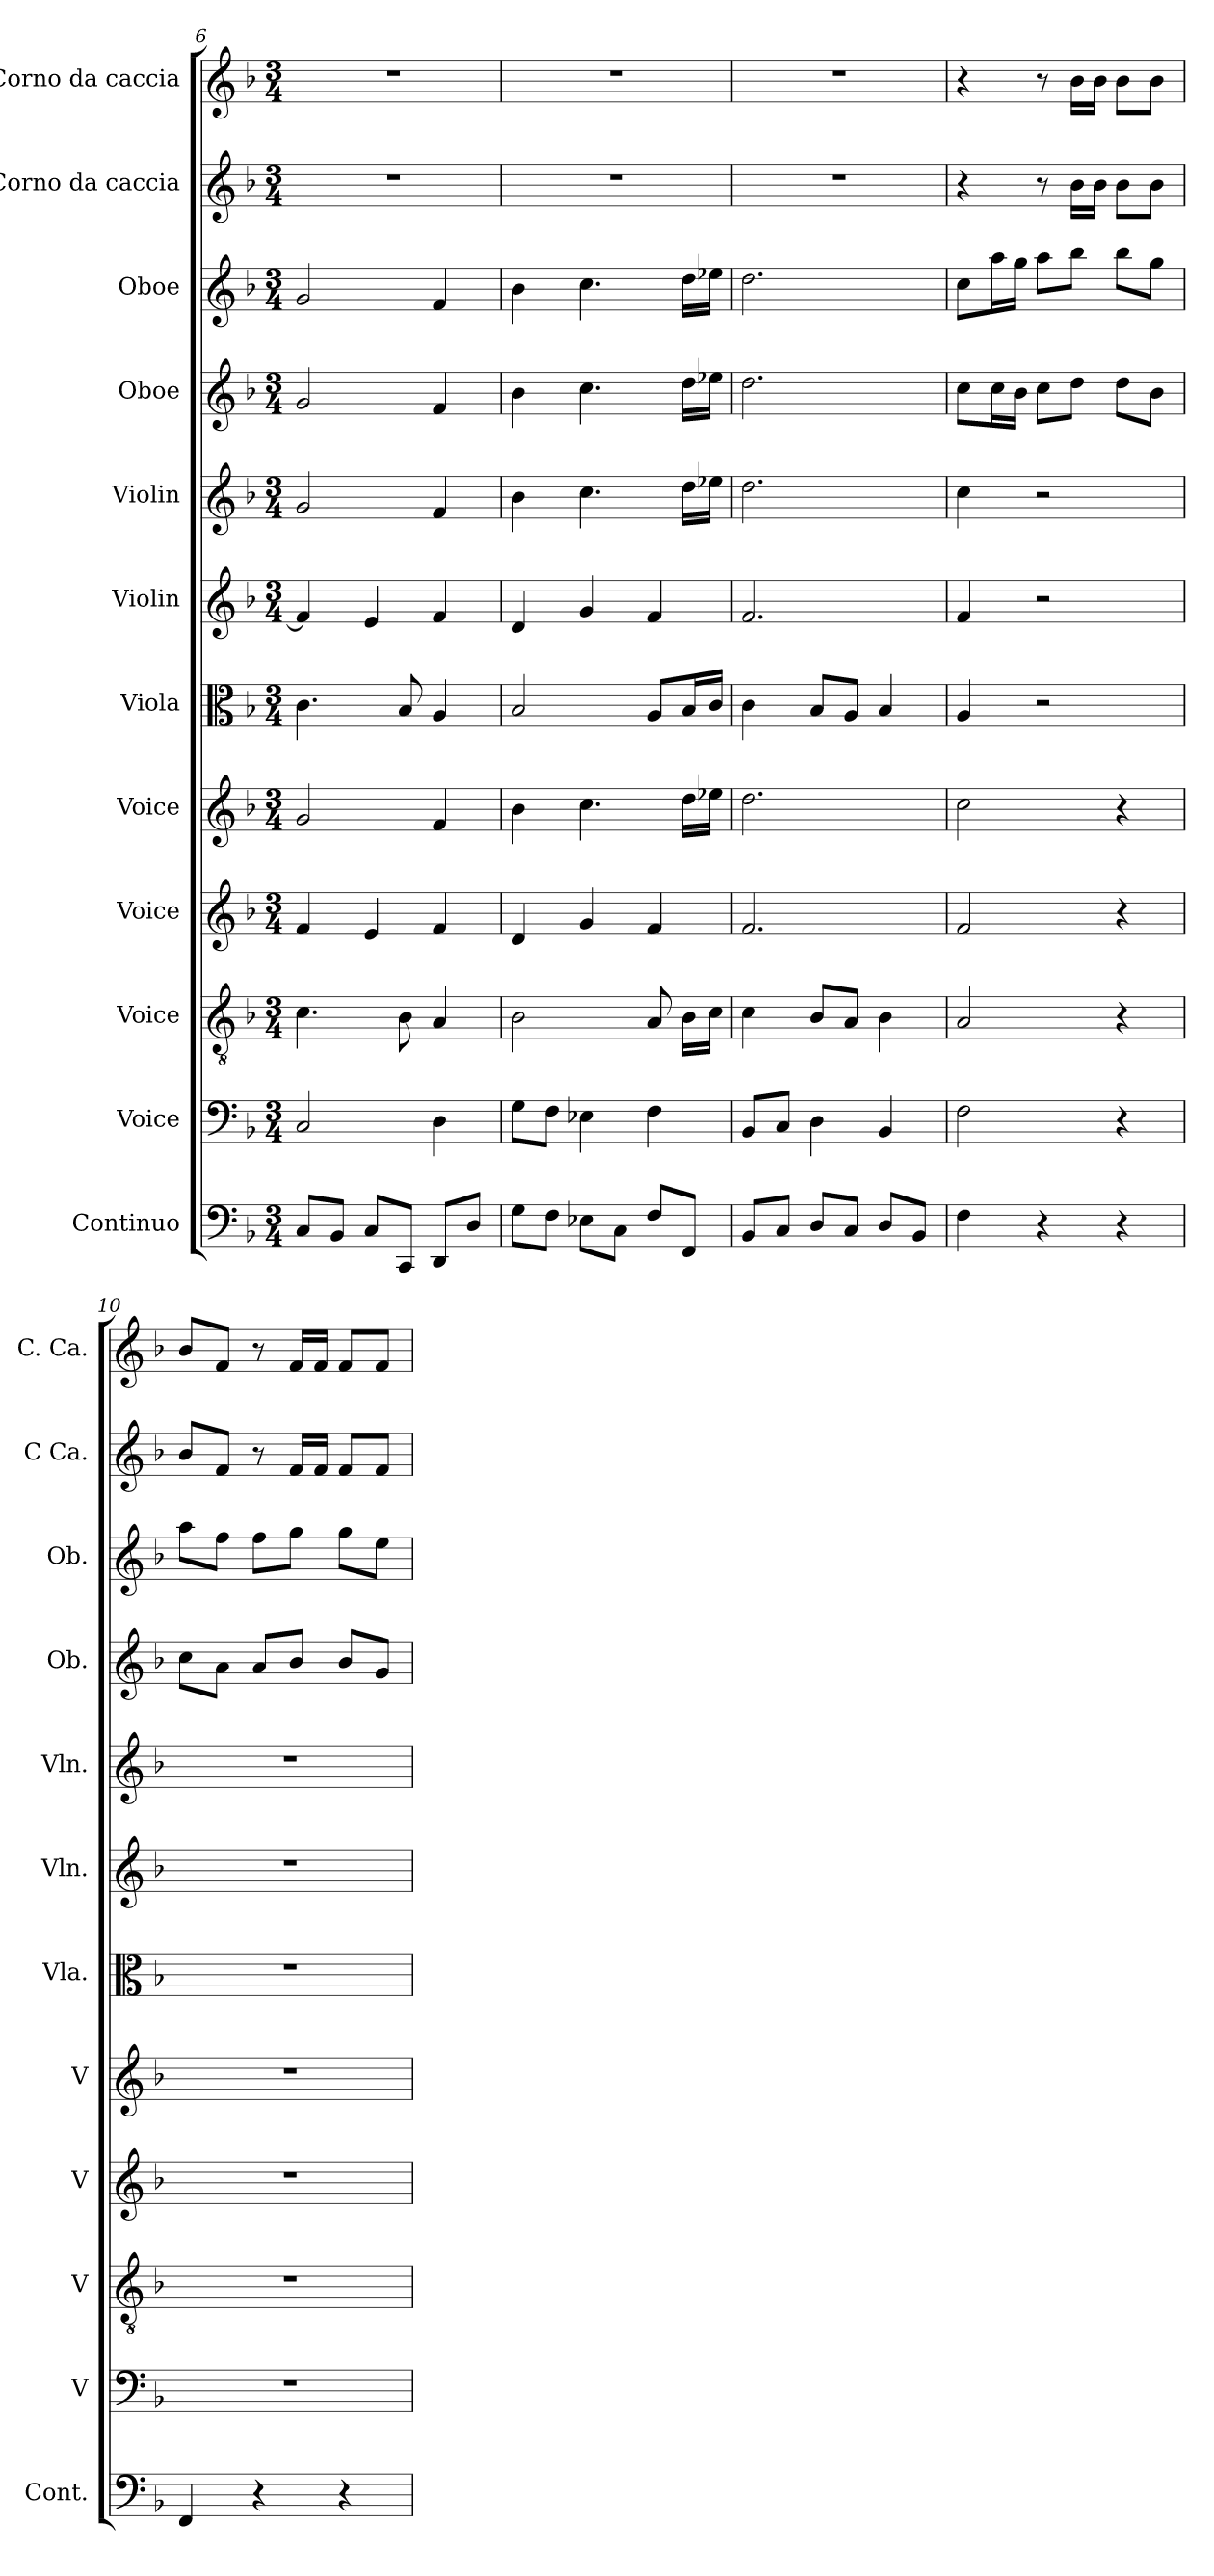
**kern	**kern	**kern	**kern	**kern	**kern	**kern	**kern	**kern	**kern	**kern	**kern
*part12	*part11	*part10	*part9	*part8	*part7	*part6	*part5	*part4	*part3	*part2	*part1
*staff12	*staff11	*staff10	*staff9	*staff8	*staff7	*staff6	*staff5	*staff4	*staff3	*staff2	*staff1
*I"Continuo	*I"Voice	*I"Voice	*I"Voice	*I"Voice	*I"Viola	*I"Violin	*I"Violin	*I"Oboe	*I"Oboe	*I"Corno da caccia	*I"Corno da caccia
*I'Cont.	*I'V	*I'V	*I'V	*I'V	*I'Vla.	*I'Vln.	*I'Vln.	*I'Ob.	*I'Ob.	*I'C Ca.	*I'C. Ca.
*clefF4	*clefF4	*clefGv2	*clefG2	*clefG2	*clefC3	*clefG2	*clefG2	*clefG2	*clefG2	*clefG2	*clefG2
*ITrd7c12	*	*	*	*	*	*	*	*	*	*ITrd3c5	*ITrd3c5
*k[b-]	*k[b-]	*k[b-]	*k[b-]	*k[b-]	*k[b-]	*k[b-]	*k[b-]	*k[b-]	*k[b-]	*k[]	*k[]
*M3/4	*M3/4	*M3/4	*M3/4	*M3/4	*M3/4	*M3/4	*M3/4	*M3/4	*M3/4	*M3/4	*M3/4
=6	=6	=6	=6	=6	=6	=6	=6	=6	=6	=6	=6
8CC/L	2C/	4.c\	4f/	2g/	4.c\	4f/]	2g/	2g/	2g/	2.r	2.r
8BBB-/J	.	.	.	.	.	.	.	.	.	.	.
8CC/L	.	.	4e/	.	.	4e/	.	.	.	.	.
8CCC/J	.	8B-\	.	.	8B-/	.	.	.	.	.	.
8DDD/L	4D\	4A/	4f/	4f/	4A/	4f/	4f/	4f/	4f/	.	.
8DD/J	.	.	.	.	.	.	.	.	.	.	.
=7	=7	=7	=7	=7	=7	=7	=7	=7	=7	=7	=7
8GG\L	8G\L	2B-\	4d/	4b-\	2B-/	4d/	4b-\	4b-\	4b-\	2.r	2.r
8FF\J	8F\J	.	.	.	.	.	.	.	.	.	.
8EE-X\L	4E-X\	.	4g/	4.cc\	.	4g/	4.cc\	4.cc\	4.cc\	.	.
8CC\J	.	.	.	.	.	.	.	.	.	.	.
8FF/L	4F\	8A/	4f/	.	8A/L	4f/	.	.	.	.	.
8FFF/J	.	16B-\LL	.	16dd\LL	16B-/L	.	16dd\LL	16dd\LL	16dd\LL	.	.
.	.	16c\JJ	.	16ee-X\JJ	16c/JJ	.	16ee-X\JJ	16ee-X\JJ	16ee-X\JJ	.	.
=8	=8	=8	=8	=8	=8	=8	=8	=8	=8	=8	=8
8BBB-/L	8BB-/L	4c\	2.f/	2.dd\	4c\	2.f/	2.dd\	2.dd\	2.dd\	2.r	2.r
8CC/J	8C/J	.	.	.	.	.	.	.	.	.	.
8DD/L	4D\	8B-/L	.	.	8B-/L	.	.	.	.	.	.
8CC/J	.	8A/J	.	.	8A/J	.	.	.	.	.	.
8DD/L	4BB-/	4B-\	.	.	4B-/	.	.	.	.	.	.
8BBB-/J	.	.	.	.	.	.	.	.	.	.	.
!!LO:PB:g=z
=9	=9	=9	=9	=9	=9	=9	=9	=9	=9	=9	=9
4FF\	2F\	2A/	2f/	2cc\	4A/	4f/	4cc\	8cc\L	8cc\L	4r	4r
.	.	.	.	.	.	.	.	16cc\L	16aa\L	.	.
.	.	.	.	.	.	.	.	16b-\JJ	16gg\JJ	.	.
4r	.	.	.	.	2r	2r	2r	8cc\L	8aa\L	8r	8r
.	.	.	.	.	.	.	.	8dd\J	8bb-\J	16f\LL	16f\LL
.	.	.	.	.	.	.	.	.	.	16f\JJ	16f\JJ
4r	4r	4r	4r	4r	.	.	.	8dd\L	8bb-\L	8f\L	8f\L
.	.	.	.	.	.	.	.	8b-\J	8gg\J	8f\J	8f\J
=10	=10	=10	=10	=10	=10	=10	=10	=10	=10	=10	=10
4FFF/	2.r	2.r	2.r	2.r	2.r	2.r	2.r	8cc\L	8aa\L	8f/L	8f/L
.	.	.	.	.	.	.	.	8a\J	8ff\J	8c/J	8c/J
4r	.	.	.	.	.	.	.	8a/L	8ff\L	8r	8r
.	.	.	.	.	.	.	.	8b-/J	8gg\J	16c/LL	16c/LL
.	.	.	.	.	.	.	.	.	.	16c/JJ	16c/JJ
4r	.	.	.	.	.	.	.	8b-/L	8gg\L	8c/L	8c/L
.	.	.	.	.	.	.	.	8g/J	8ee\J	8c/J	8c/J
=	=	=	=	=	=	=	=	=	=	=	=
*-	*-	*-	*-	*-	*-	*-	*-	*-	*-	*-	*-
